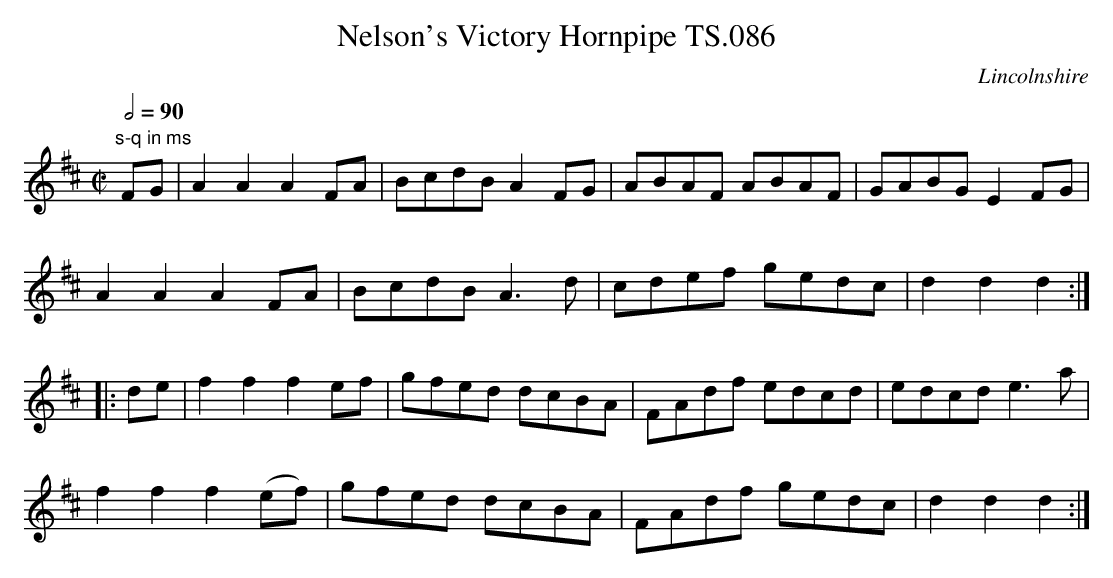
X:1
T:Nelson's Victory Hornpipe TS.086
L:1/8
M:C|
O:Lincolnshire
Q:1/2=90
K:D
"s-q in ms"FG|A2A2A2FA|BcdB A2FG|ABAF ABAF|GABG E2FG|!
A2A2A2FA|BcdBA3d|cdef gedc|d2d2d2:|!
|:de|f2f2f2ef|gfed dcBA|FAdf edcd|edcd e3a|!
f2f2f2(ef)|gfed dcBA|FAdf gedc|d2d2d2:|]
